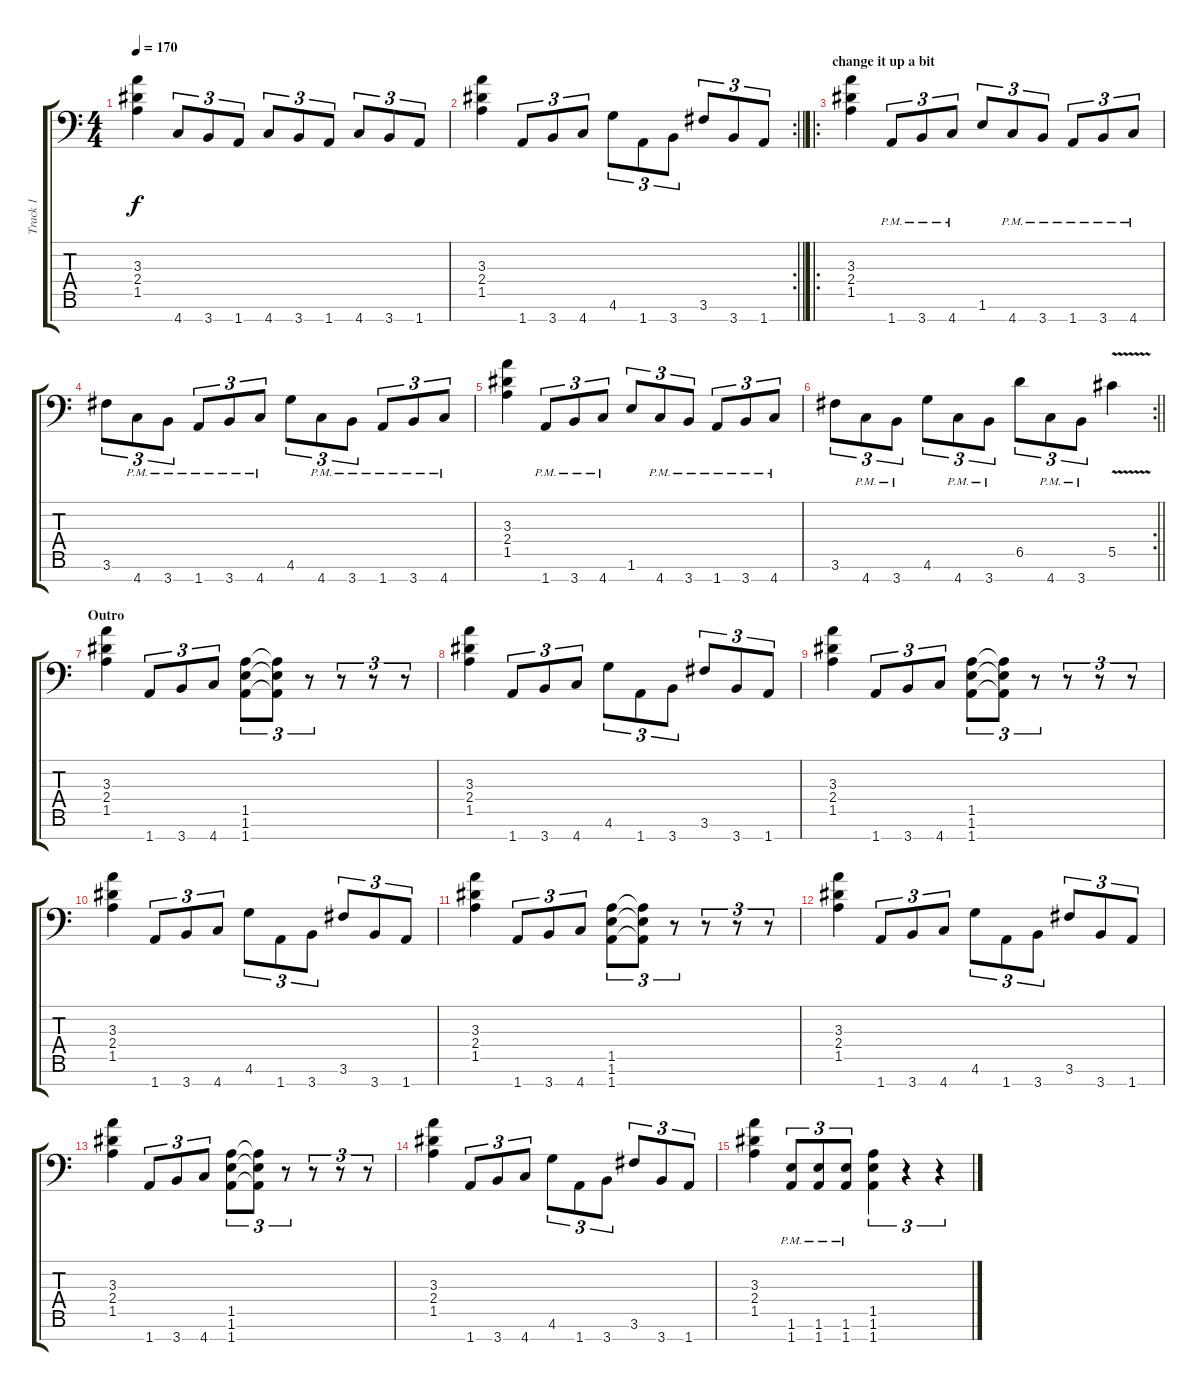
\track ("Track 1" "Track 1") {instrument distortionguitar}
\staff {score tabs}
\tuning (Eb4 Bb3 Gb3 Db3 Ab2 Eb2 Ab1) {hide}
\ts (4 4)
\tempo 170
\clef f4
\ks c
(3.3 2.4 1.5).4{dy f} 4.7.8{tu (3 2)} 3.7.8{tu (3 2)} 1.7.8{tu (3 2)} 4.7.8{tu (3 2)} 3.7.8{tu (3 2)} 1.7.8{tu (3 2)} 4.7.8{tu (3 2)} 3.7.8{tu (3 2)} 1.7.8{tu (3 2)} |
\rc 2
\barLineRight lightlight
(3.3 2.4 1.5).4 1.7.8{tu (3 2)} 3.7.8{tu (3 2)} 4.7.8{tu (3 2)} 4.6.8{tu (3 2)} 1.7.8{tu (3 2)} 3.7.8{tu (3 2)} 3.6.8{tu (3 2)} 3.7.8{tu (3 2)} 1.7.8{tu (3 2)} |
\ro
\section ("" "change it up a bit ")
(3.3 2.4 1.5).4 1.7{pm}.8{tu (3 2)} 3.7{pm}.8{tu (3 2)} 4.7{pm}.8{tu (3 2)} 1.6.8{tu (3 2)} 4.7{pm}.8{tu (3 2)} 3.7{pm}.8{tu (3 2)} 1.7{pm}.8{tu (3 2)} 3.7{pm}.8{tu (3 2)} 4.7{pm}.8{tu (3 2)} |
3.6.8{tu (3 2)} 4.7{pm}.8{tu (3 2)} 3.7{pm}.8{tu (3 2)} 1.7{pm}.8{tu (3 2)} 3.7{pm}.8{tu (3 2)} 4.7{pm}.8{tu (3 2)} 4.6.8{tu (3 2)} 4.7{pm}.8{tu (3 2)} 3.7{pm}.8{tu (3 2)} 1.7{pm}.8{tu (3 2)} 3.7{pm}.8{tu (3 2)} 4.7{pm}.8{tu (3 2)} |
(3.3 2.4 1.5).4 1.7{pm}.8{tu (3 2)} 3.7{pm}.8{tu (3 2)} 4.7{pm}.8{tu (3 2)} 1.6.8{tu (3 2)} 4.7{pm}.8{tu (3 2)} 3.7{pm}.8{tu (3 2)} 1.7{pm}.8{tu (3 2)} 3.7{pm}.8{tu (3 2)} 4.7{pm}.8{tu (3 2)} |
\rc 2
\barLineRight lightlight
3.6.8{tu (3 2)} 4.7{pm}.8{tu (3 2)} 3.7{pm}.8{tu (3 2)} 4.6.8{tu (3 2)} 4.7{pm}.8{tu (3 2)} 3.7{pm}.8{tu (3 2)} 6.5.8{tu (3 2)} 4.7{pm}.8{tu (3 2)} 3.7{pm}.8{tu (3 2)} 5.5{v}.4 |
\section ("" "Outro")
(3.3 2.4 1.5).4 1.7.8{tu (3 2)} 3.7.8{tu (3 2)} 4.7.8{tu (3 2)} (1.5 1.6 1.7).8{tu (3 2)} (1.5{t} 1.6{t} 1.7{t}).8{tu (3 2)} r.8{tu (3 2)} r.8{tu (3 2)} r.8{tu (3 2)} r.8{tu (3 2)} |
(3.3 2.4 1.5).4 1.7.8{tu (3 2)} 3.7.8{tu (3 2)} 4.7.8{tu (3 2)} 4.6.8{tu (3 2)} 1.7.8{tu (3 2)} 3.7.8{tu (3 2)} 3.6.8{tu (3 2)} 3.7.8{tu (3 2)} 1.7.8{tu (3 2)} |
(3.3 2.4 1.5).4 1.7.8{tu (3 2)} 3.7.8{tu (3 2)} 4.7.8{tu (3 2)} (1.5 1.6 1.7).8{tu (3 2)} (1.5{t} 1.6{t} 1.7{t}).8{tu (3 2)} r.8{tu (3 2)} r.8{tu (3 2)} r.8{tu (3 2)} r.8{tu (3 2)} |
(3.3 2.4 1.5).4 1.7.8{tu (3 2)} 3.7.8{tu (3 2)} 4.7.8{tu (3 2)} 4.6.8{tu (3 2)} 1.7.8{tu (3 2)} 3.7.8{tu (3 2)} 3.6.8{tu (3 2)} 3.7.8{tu (3 2)} 1.7.8{tu (3 2)} |
(3.3 2.4 1.5).4 1.7.8{tu (3 2)} 3.7.8{tu (3 2)} 4.7.8{tu (3 2)} (1.5 1.6 1.7).8{tu (3 2)} (1.5{t} 1.6{t} 1.7{t}).8{tu (3 2)} r.8{tu (3 2)} r.8{tu (3 2)} r.8{tu (3 2)} r.8{tu (3 2)} |
(3.3 2.4 1.5).4 1.7.8{tu (3 2)} 3.7.8{tu (3 2)} 4.7.8{tu (3 2)} 4.6.8{tu (3 2)} 1.7.8{tu (3 2)} 3.7.8{tu (3 2)} 3.6.8{tu (3 2)} 3.7.8{tu (3 2)} 1.7.8{tu (3 2)} |
(3.3 2.4 1.5).4 1.7.8{tu (3 2)} 3.7.8{tu (3 2)} 4.7.8{tu (3 2)} (1.5 1.6 1.7).8{tu (3 2)} (1.5{t} 1.6{t} 1.7{t}).8{tu (3 2)} r.8{tu (3 2)} r.8{tu (3 2)} r.8{tu (3 2)} r.8{tu (3 2)} |
(3.3 2.4 1.5).4 1.7.8{tu (3 2)} 3.7.8{tu (3 2)} 4.7.8{tu (3 2)} 4.6.8{tu (3 2)} 1.7.8{tu (3 2)} 3.7.8{tu (3 2)} 3.6.8{tu (3 2)} 3.7.8{tu (3 2)} 1.7.8{tu (3 2)} |
(3.3 2.4 1.5).4 (1.6{pm} 1.7{pm}).8{tu (3 2)} (1.6{pm} 1.7{pm}).8{tu (3 2)} (1.6{pm} 1.7{pm}).8{tu (3 2)} (1.5 1.6 1.7).4{tu (3 2)} r.4{tu (3 2)} r.4{tu (3 2)}
